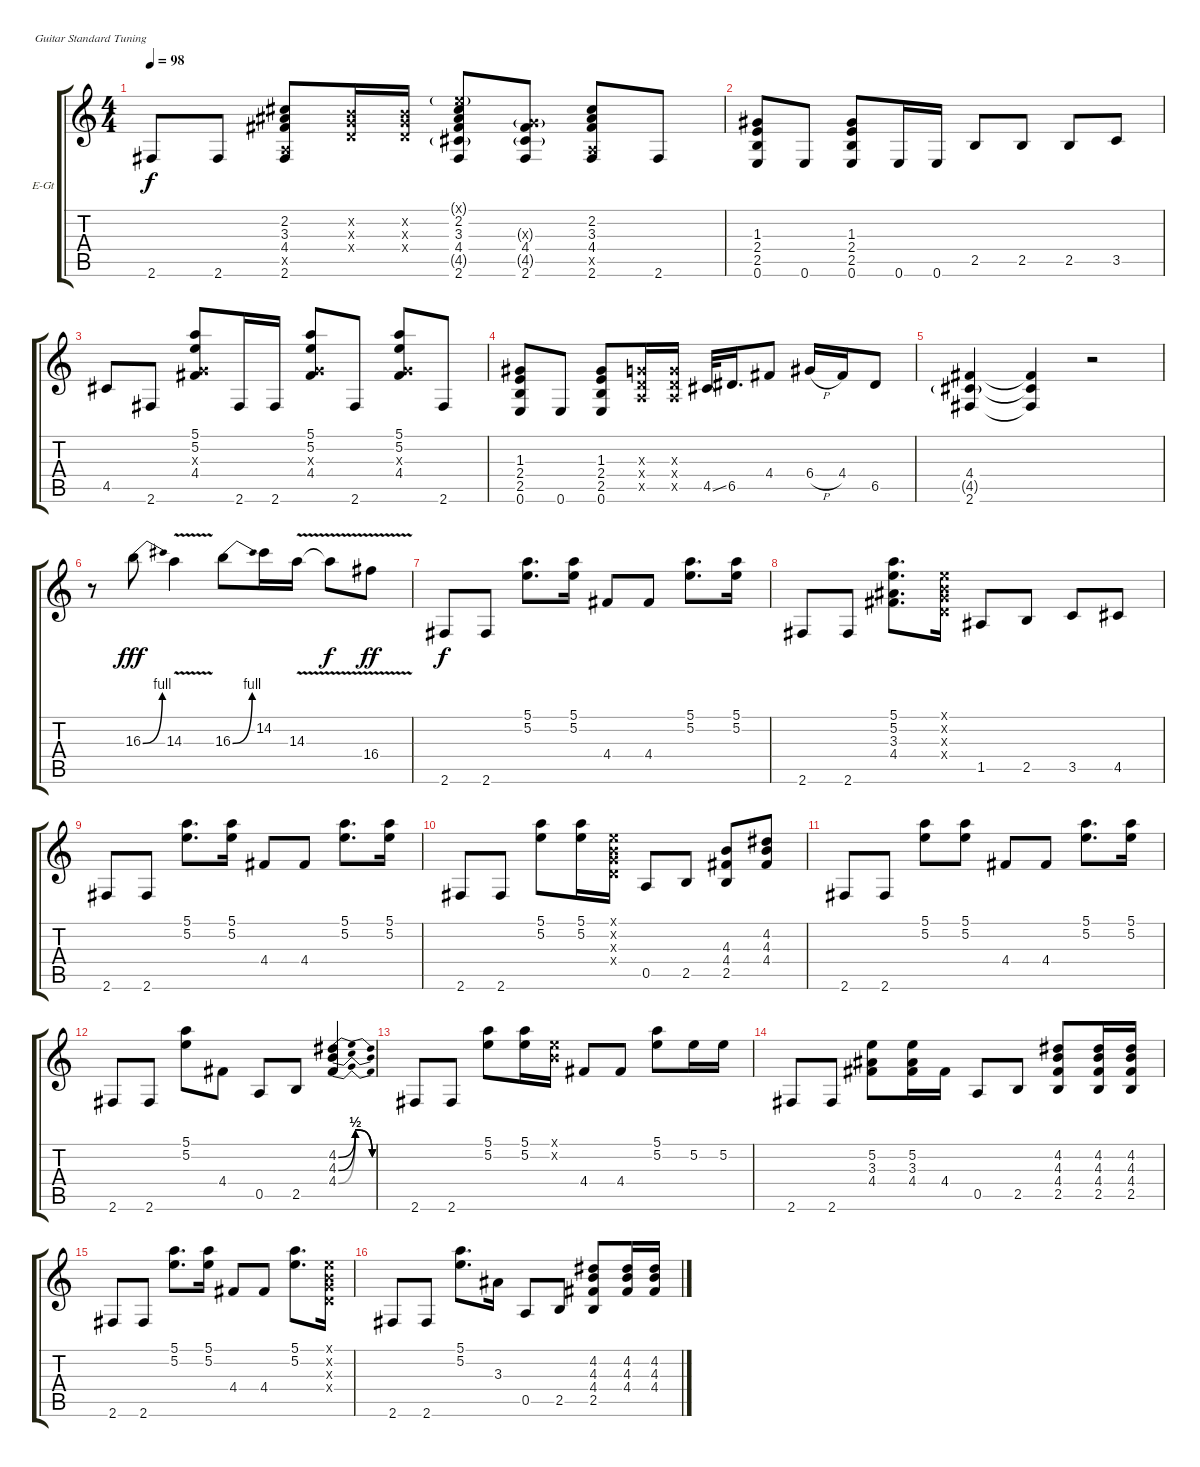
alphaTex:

\bracketExtendMode groupsimilarinstruments
\firstSystemTrackNameOrientation horizontal
\otherSystemsTrackNameOrientation horizontal
\track ("Jimi Rhythm Guitar" "E-Gt") {instrument distortionguitar}
\staff {score tabs}
\tuning (E4 B3 G3 D3 A2 E2)
\ts (4 4)
\tempo 98
\clef g2
\ks c
2.6.8{dy f} 2.6.8 (2.2 3.3 4.4 0.5{x} 2.6).8 (0.2{x} 0.3{x} 0.4{x}).16 (0.2{x} 0.3{x} 0.4{x}).16 (0.1{g x} 2.2 3.3 4.4 4.5{g} 2.6).8 (0.3{g x} 4.4 4.5{g} 2.6).8 (2.2 3.3 4.4 0.5{x} 2.6).8 2.6.8 |
(1.3 2.4 2.5 0.6).8 0.6.8 (1.3 2.4 2.5 0.6).8 0.6.16 0.6.16 2.5.8 2.5.8 2.5.8 3.5.8 |
4.5.8 2.6.8 (5.1 5.2 0.3{x} 4.4).8 2.6.16 2.6.16 (5.1 5.2 0.3{x} 4.4).8 2.6.8 (5.1 5.2 0.3{x} 4.4).8 2.6.8 |
(1.3 2.4 2.5 0.6).8 0.6.8 (1.3 2.4 2.5 0.6).8 (0.3{x} 0.4{x} 0.5{x}).16 (0.3{x} 0.4{x} 0.5{x}).16 4.5{ss}.32 6.5.16{d} 4.4.8 6.4{h}.16 4.4.16 6.5.8 |
(4.4 4.5{g} 2.6).4 (4.4{t} 4.5{t} 2.6{t}).4 r.2 |
r.8 16.3{be (bend 0 0 60 4)}.8{dy fff} 14.3{v}.4 16.3{be (bend 0 0 60 4)}.8 14.2.16 14.3{v}.16 14.3{v t}.8{dy f} 16.4{v}.8{dy ff} |
2.6.8{dy f} 2.6.8 (5.1 5.2).8{d} (5.1 5.2).16 4.4.8 4.4.8 (5.1 5.2).8{d} (5.1 5.2).16 |
2.6.8 2.6.8 (5.1 5.2 3.3 4.4).8{d} (0.1{x} 0.2{x} 0.3{x} 0.4{x}).16 1.5.8 2.5.8 3.5.8 4.5.8 |
2.6.8 2.6.8 (5.1 5.2).8{d} (5.1 5.2).16 4.4.8 4.4.8 (5.1 5.2).8{d} (5.1 5.2).16 |
2.6.8 2.6.8 (5.1 5.2).8 (5.1 5.2).16 (0.1{x} 0.2{x} 0.3{x} 0.4{x}).16 0.5.8 2.5.8 (4.3 4.4 2.5).8 (4.2 4.3 4.4).8 |
2.6.8 2.6.8 (5.1 5.2).8 (5.1 5.2).8 4.4.8 4.4.8 (5.1 5.2).8{d} (5.1 5.2).16 |
2.6.8 2.6.8 (5.1 5.2).8 4.4.8 0.5.8 2.5.8 (4.2{be (bendrelease 0 0 30 2 30 2 60 0)} 4.3{be (bendrelease 0 0 30 2 30 2 60 0)} 4.4{be (bendrelease 0 0 30 2 30 2 60 0)}).4 |
2.6.8 2.6.8 (5.1 5.2).8 (5.1 5.2).16 (0.1{x} 0.2{x}).16 4.4.8 4.4.8 (5.1 5.2).8 5.2.16 5.2.16 |
2.6.8 2.6.8 (5.2 3.3 4.4).8 (5.2 3.3 4.4).16 4.4.16 0.5.8 2.5.8 (4.2 4.3 4.4 2.5).8 (4.2 4.3 4.4 2.5).16 (4.2 4.3 4.4 2.5).16 |
2.6.8 2.6.8 (5.1 5.2).8{d} (5.1 5.2).16 4.4.8 4.4.8 (5.1 5.2).8{d} (0.1{x} 0.2{x} 0.3{x} 0.4{x}).16 |
2.6.8 2.6.8 (5.1 5.2).8{d} 3.3.16 0.5.8 2.5.8 (4.2 4.3 4.4 2.5).8 (4.2 4.3 4.4).16 (4.2 4.3 4.4).16
